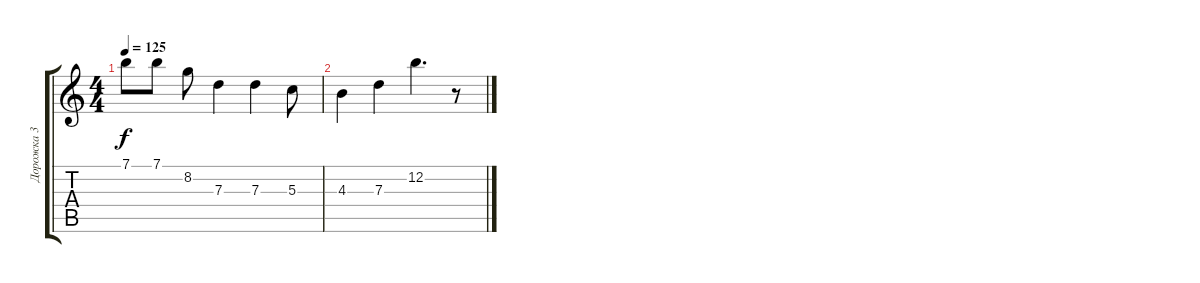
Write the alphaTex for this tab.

\track ("Дорожка 3" "Дорожка 3") {instrument distortionguitar}
\staff {score tabs}
\tuning (E4 B3 G3 D3 A2 E2) {hide}
\ts (4 4)
\tempo 125
\clef g2
\ks c
7.1.8{dy f} 7.1.8 8.2.8 7.3.4 7.3.4 5.3.8 |
4.3.4 7.3.4 12.2.4{d} r.8
